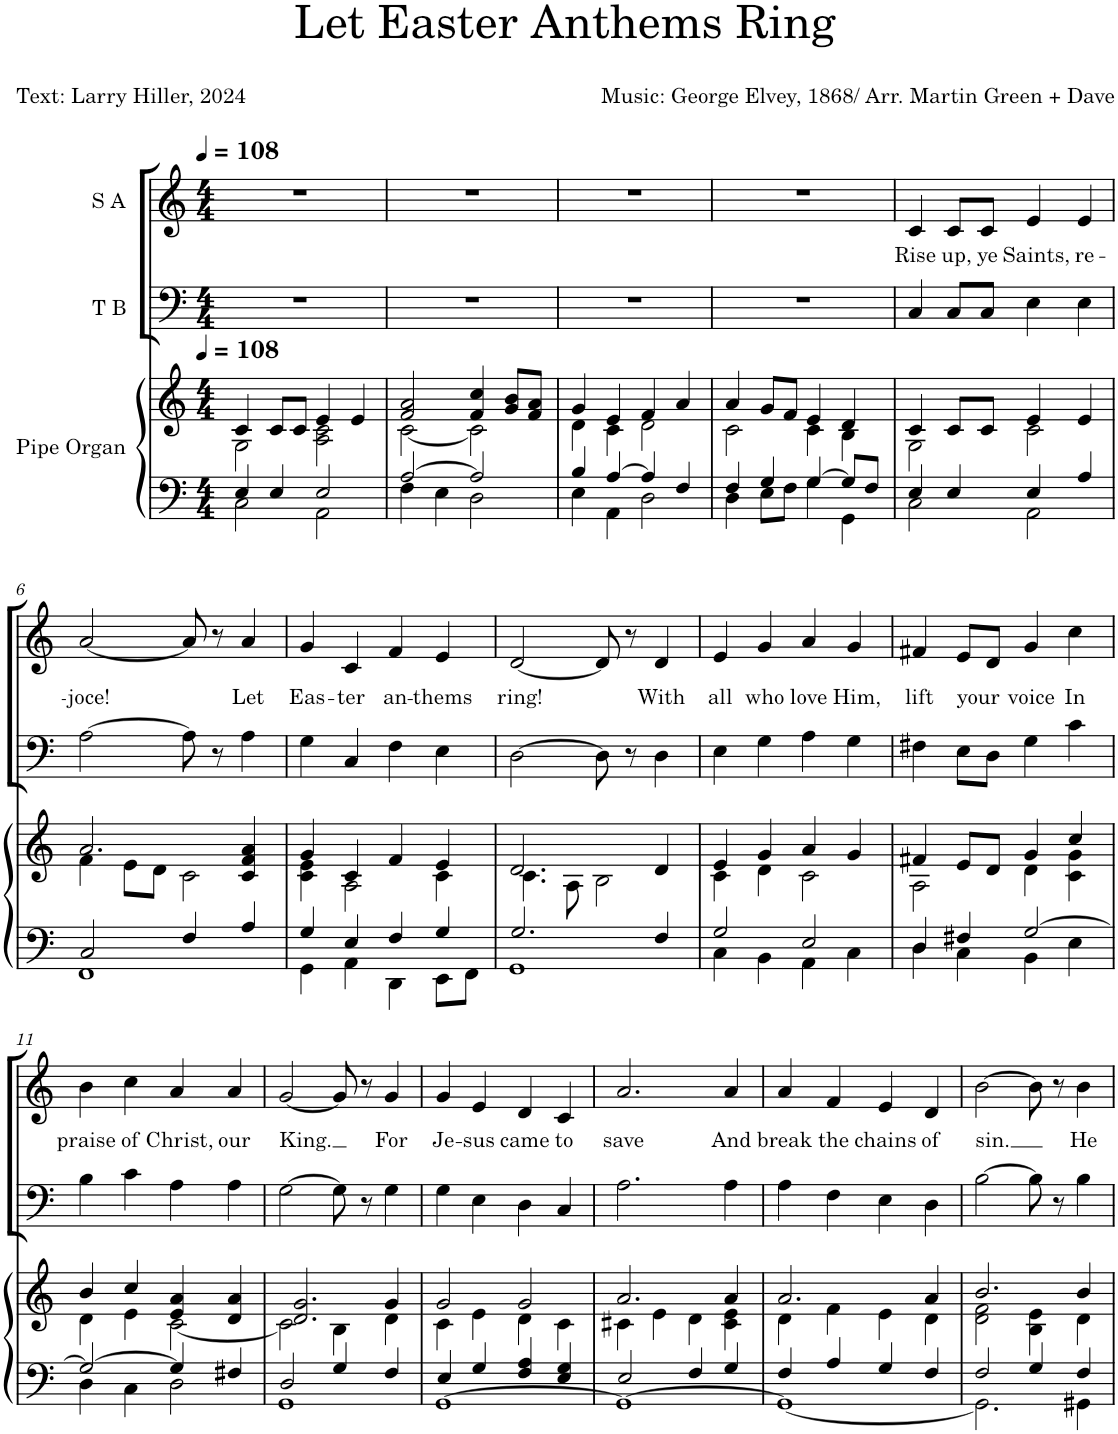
**kern	**kern	**kern	**kern	**text
*part3	*part3	*part2	*part1	*part1
*staff4	*staff3	*staff2	*staff1	*staff1
*I"Pipe Organ	*	*I"T B	*I"S A	*
*I'Org.	*	*I'T B	*I'S A	*
*clefF4	*clefG2	*clefF4	*clefG2	*
*k[]	*k[]	*k[]	*k[]	*
*M4/4	*M4/4	*M4/4	*M4/4	*
*MM108	*MM108	*MM108	*MM108	*
=1	=1	=1	=1	=1
*^	*^	*	*	*
4E/	2C\	4c/	2G\	1r	1r	.
4E/	.	8c/L	.	.	.	.
.	.	8c/J	.	.	.	.
2E/	2AA\	4e/	2A\ 2c\	.	.	.
.	.	4e/	.	.	.	.
=2	=2	=2	=2	=2	=2	=2
[2A/	4F\	2f/ 2a/	[2c\	1r	1r	.
.	4E\	.	.	.	.	.
2A/]	2D\	4f/ 4cc/	2c\]	.	.	.
.	.	8g/ 8b/L	.	.	.	.
.	.	8f/ 8a/J	.	.	.	.
=3	=3	=3	=3	=3	=3	=3
4B/	4E\	4g/	4d\	1r	1r	.
[4A/	4AA\	4e/	4c\	.	.	.
4A/]	2D\	4f/	2d\	.	.	.
4F/	.	4a/	.	.	.	.
=4	=4	=4	=4	=4	=4	=4
4F/	4D\	4a/	2c\	1r	1r	.
4G/	8E\L	8g/L	.	.	.	.
.	8F\J	8f/J	.	.	.	.
[4G/	4G\	4e/	4c\	.	.	.
8G/L]	4GG\	4d/	4B\	.	.	.
8F/J	.	.	.	.	.	.
=5	=5	=5	=5	=5	=5	=5
!	!	!	!	!	!	!LO:LY:b
4E/	2C\	4c/	2G\	4C/	4c/	Rise
!	!	!	!	!	!	!LO:LY:b
4E/	.	8c/L	.	8C/L	8c/L	up,
!	!	!	!	!	!	!LO:LY:b
.	.	8c/J	.	8C/J	8c/J	ye
!	!	!	!	!	!	!LO:LY:b
4E/	2AA\	4e/	2c\	4E\	4e/	Saints,
!	!	!	!	!	!	!LO:LY:b
4A/	.	4e/	.	4E\	4e/	re-
!!LO:LB:g=z
=6	=6	=6	=6	=6	=6	=6
!	!	!	!	!	!	!LO:LY:b
2C/	1FF	2.a/	4f\	[2A\	[2a/	-joce!
.	.	.	8e\L	.	.	.
.	.	.	8d\J	.	.	.
4F/	.	.	2c\	8A\]	8a/]	.
.	.	.	.	8r	8r	.
!	!	!	!	!	!	!LO:LY:b
4A/	.	4c/ 4f/ 4a/	.	4A\	4a/	Let
=7	=7	=7	=7	=7	=7	=7
!	!	!	!	!	!	!LO:LY:b
4G/	4GG\	4g/	4c\ 4e\	4G\	4g/	Eas-
!	!	!	!	!	!	!LO:LY:b
4E/	4AA\	4c/	2A\	4C/	4c/	-ter
!	!	!	!	!	!	!LO:LY:b
4F/	4DD\	4f/	.	4F\	4f/	an-
!	!	!	!	!	!	!LO:LY:b
4G/	8EE\L	4e/	4c\	4E\	4e/	-thems
.	8FF\J	.	.	.	.	.
=8	=8	=8	=8	=8	=8	=8
!	!	!	!	!	!	!LO:LY:b
2.G/	1GG	2.d/	4.c\	[2D\	[2d/	ring!
.	.	.	8A\	.	.	.
.	.	.	2B\	8D\]	8d/]	.
.	.	.	.	8r	8r	.
!	!	!	!	!	!	!LO:LY:b
4F/	.	4d/	.	4D\	4d/	With
=9	=9	=9	=9	=9	=9	=9
!	!	!	!	!	!	!LO:LY:b
2G/	4C\	4e/	4c\	4E\	4e/	all
!	!	!	!	!	!	!LO:LY:b
.	4BB\	4g/	4d\	4G\	4g/	who
!	!	!	!	!	!	!LO:LY:b
2E/	4AA\	4a/	2c\	4A\	4a/	love
!	!	!	!	!	!	!LO:LY:b
.	4C\	4g/	.	4G\	4g/	Him,
=10	=10	=10	=10	=10	=10	=10
!	!	!	!	!	!	!LO:LY:b
4D/	4D\	4f#X/	2A\	4F#X\	4f#X/	lift
!	!	!	!	!	!	!LO:LY:b
4F#X/	4C\	8e/L	.	8E\L	8e/L	your
.	.	8d/J	.	8D\J	8d/J	.
!	!	!	!	!	!	!LO:LY:b
[2G/	4BB\	4g/	4d\	4G\	4g/	voice
!	!	!	!	!	!	!LO:LY:b
.	4E\	4cc/	4c\ 4g\	4c\	4cc\	In
!!LO:LB:g=z
=11	=11	=11	=11	=11	=11	=11
!	!	!	!	!	!	!LO:LY:b
2G/_	4D\	4b/	4d\	4B\	4b\	praise
!	!	!	!	!	!	!LO:LY:b
.	4C\	4cc/	4e\	4c\	4cc\	of
!	!	!	!	!	!	!LO:LY:b
4G/]	2D\	4e/ 4a/	[2c\	4A\	4a/	Christ,
!	!	!	!	!	!	!LO:LY:b
4F#X/	.	4d/ 4a/	.	4A\	4a/	our
=12	=12	=12	=12	=12	=12	=12
!	!	!	!	!	!	!LO:LY:b
2D/	1GG	2.d/ 2.g/	2c\]	[2G\	[2g/	King.
4G/	.	.	4B\	8G\]	8g/]	.
.	.	.	.	8r	8r	.
!	!	!	!	!	!	!LO:LY:b
4F/	.	4g/	4d\	4G\	4g/	For
=13	=13	=13	=13	=13	=13	=13
!	!	!	!	!	!	!LO:LY:b
4E/	[1GG	2g/	4c\	4G\	4g/	Je-
!	!	!	!	!	!	!LO:LY:b
4G/	.	.	4e\	4E\	4e/	-sus
!	!	!	!	!	!	!LO:LY:b
4F/ 4A/	.	2g/	4d\	4D\	4d/	came
!	!	!	!	!	!	!LO:LY:b
4E/ 4G/	.	.	4c\	4C/	4c/	to
=14	=14	=14	=14	=14	=14	=14
!	!	!	!	!	!	!LO:LY:b
2E/	1GG_	2.a/	4c#X\	2.A\	2.a/	save
.	.	.	4e\	.	.	.
4F/	.	.	4d\	.	.	.
!	!	!	!	!	!	!LO:LY:b
4G/	.	4a/	4c#\ 4e\	4A\	4a/	And
=15	=15	=15	=15	=15	=15	=15
!	!	!	!	!	!	!LO:LY:b
4F/	1GG_	2.a/	4d\	4A\	4a/	break
!	!	!	!	!	!	!LO:LY:b
4A/	.	.	4f\	4F\	4f/	the
!	!	!	!	!	!	!LO:LY:b
4G/	.	.	4e\	4E\	4e/	chains
!	!	!	!	!	!	!LO:LY:b
4F/	.	4a/	4d\	4D\	4d/	of
=16	=16	=16	=16	=16	=16	=16
!	!	!	!	!	!	!LO:LY:b
2F/	2.GG\]	2.b/	2d\ 2f\	[2B\	[2b\	sin.
4G/	.	.	4B\ 4e\	8B\]	8b\]	.
.	.	.	.	8r	8r	.
!	!	!	!	!	!	!LO:LY:b
4F/	4GG#X\	4b/	4d\	4B\	4b\	He
*v	*v	*	*	*	*	*
*	*v	*v	*	*	*
=	=	=	=	=
*-	*-	*-	*-	*-
